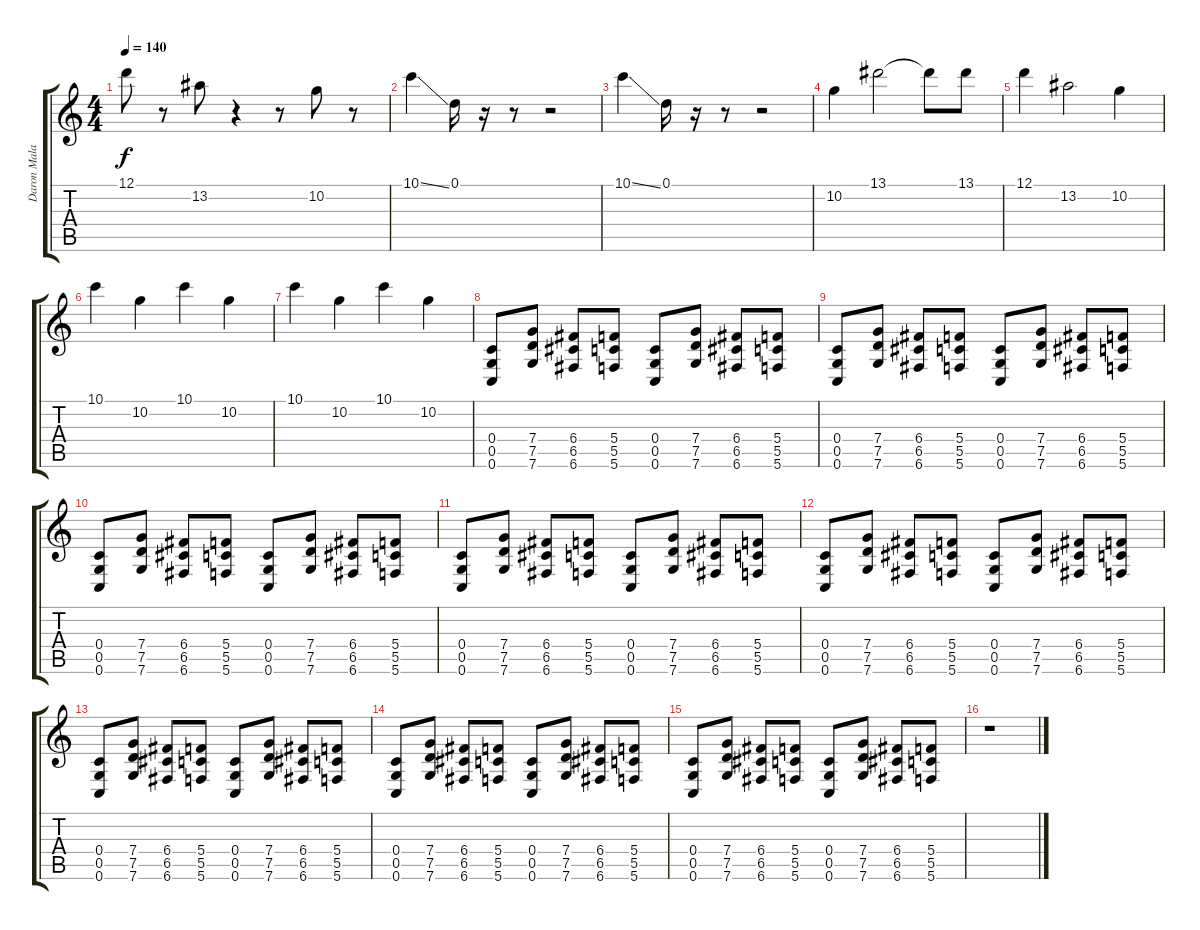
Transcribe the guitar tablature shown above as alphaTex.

\track ("Daron Malakian" "Daron Mala") {instrument overdrivenguitar}
\staff {score tabs}
\tuning (D4 A3 F3 C3 G2 C2) {hide}
\ts (4 4)
\tempo 140
\clef g2
\ks c
12.1.8{dy f} r.8 13.2.8 r.4 r.8 10.2.8 r.8 |
10.1{ss}.4 0.1.16 r.16 r.8 r.2 |
10.1{ss}.4 0.1.16 r.16 r.8 r.2 |
10.2.4 13.1.2 13.1{t}.8 13.1.8 |
12.1.4 13.2.2 10.2.4 |
10.1.4 10.2.4 10.1.4 10.2.4 |
10.1.4 10.2.4 10.1.4 10.2.4 |
(0.4 0.5 0.6).8 (7.4 7.5 7.6).8 (6.4 6.5 6.6).8 (5.4 5.5 5.6).8 (0.4 0.5 0.6).8 (7.4 7.5 7.6).8 (6.4 6.5 6.6).8 (5.4 5.5 5.6).8 |
(0.4 0.5 0.6).8 (7.4 7.5 7.6).8 (6.4 6.5 6.6).8 (5.4 5.5 5.6).8 (0.4 0.5 0.6).8 (7.4 7.5 7.6).8 (6.4 6.5 6.6).8 (5.4 5.5 5.6).8 |
(0.4 0.5 0.6).8 (7.4 7.5 7.6).8 (6.4 6.5 6.6).8 (5.4 5.5 5.6).8 (0.4 0.5 0.6).8 (7.4 7.5 7.6).8 (6.4 6.5 6.6).8 (5.4 5.5 5.6).8 |
(0.4 0.5 0.6).8 (7.4 7.5 7.6).8 (6.4 6.5 6.6).8 (5.4 5.5 5.6).8 (0.4 0.5 0.6).8 (7.4 7.5 7.6).8 (6.4 6.5 6.6).8 (5.4 5.5 5.6).8 |
(0.4 0.5 0.6).8 (7.4 7.5 7.6).8 (6.4 6.5 6.6).8 (5.4 5.5 5.6).8 (0.4 0.5 0.6).8 (7.4 7.5 7.6).8 (6.4 6.5 6.6).8 (5.4 5.5 5.6).8 |
(0.4 0.5 0.6).8 (7.4 7.5 7.6).8 (6.4 6.5 6.6).8 (5.4 5.5 5.6).8 (0.4 0.5 0.6).8 (7.4 7.5 7.6).8 (6.4 6.5 6.6).8 (5.4 5.5 5.6).8 |
(0.4 0.5 0.6).8 (7.4 7.5 7.6).8 (6.4 6.5 6.6).8 (5.4 5.5 5.6).8 (0.4 0.5 0.6).8 (7.4 7.5 7.6).8 (6.4 6.5 6.6).8 (5.4 5.5 5.6).8 |
(0.4 0.5 0.6).8 (7.4 7.5 7.6).8 (6.4 6.5 6.6).8 (5.4 5.5 5.6).8 (0.4 0.5 0.6).8 (7.4 7.5 7.6).8 (6.4 6.5 6.6).8 (5.4 5.5 5.6).8 |
r.1
